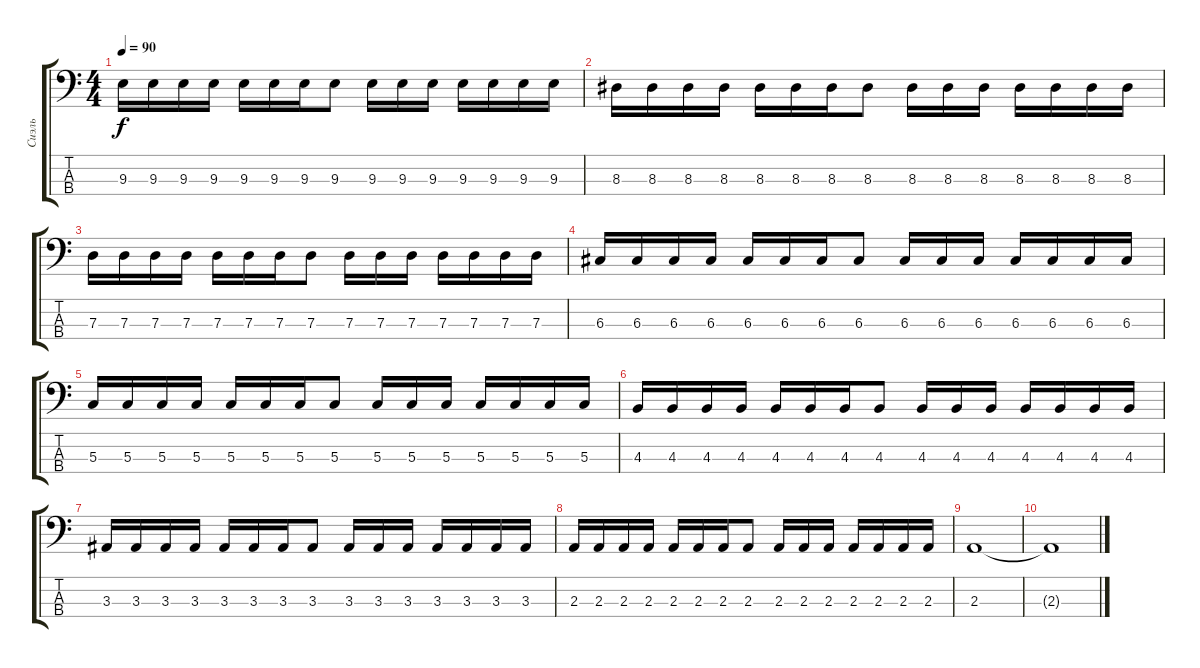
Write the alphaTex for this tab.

\track ("Сиэль" "Сиэль") {instrument electricbassfinger}
\staff {score tabs}
\tuning (F2 C2 G1 C1) {hide}
\ts (4 4)
\tempo 90
\clef f4
\ks c
9.3.16{dy f} 9.3.16 9.3.16 9.3.16 9.3.16 9.3.16 9.3.16 9.3.8 9.3.16 9.3.16 9.3.16 9.3.16 9.3.16 9.3.16 9.3.16 |
8.3.16 8.3.16 8.3.16 8.3.16 8.3.16 8.3.16 8.3.16 8.3.8 8.3.16 8.3.16 8.3.16 8.3.16 8.3.16 8.3.16 8.3.16 |
7.3.16 7.3.16 7.3.16 7.3.16 7.3.16 7.3.16 7.3.16 7.3.8 7.3.16 7.3.16 7.3.16 7.3.16 7.3.16 7.3.16 7.3.16 |
6.3.16 6.3.16 6.3.16 6.3.16 6.3.16 6.3.16 6.3.16 6.3.8 6.3.16 6.3.16 6.3.16 6.3.16 6.3.16 6.3.16 6.3.16 |
5.3.16 5.3.16 5.3.16 5.3.16 5.3.16 5.3.16 5.3.16 5.3.8 5.3.16 5.3.16 5.3.16 5.3.16 5.3.16 5.3.16 5.3.16 |
4.3.16 4.3.16 4.3.16 4.3.16 4.3.16 4.3.16 4.3.16 4.3.8 4.3.16 4.3.16 4.3.16 4.3.16 4.3.16 4.3.16 4.3.16 |
3.3.16 3.3.16 3.3.16 3.3.16 3.3.16 3.3.16 3.3.16 3.3.8 3.3.16 3.3.16 3.3.16 3.3.16 3.3.16 3.3.16 3.3.16 |
2.3.16 2.3.16 2.3.16 2.3.16 2.3.16 2.3.16 2.3.16 2.3.8 2.3.16 2.3.16 2.3.16 2.3.16 2.3.16 2.3.16 2.3.16 |
2.3.1 |
2.3{t}.1
